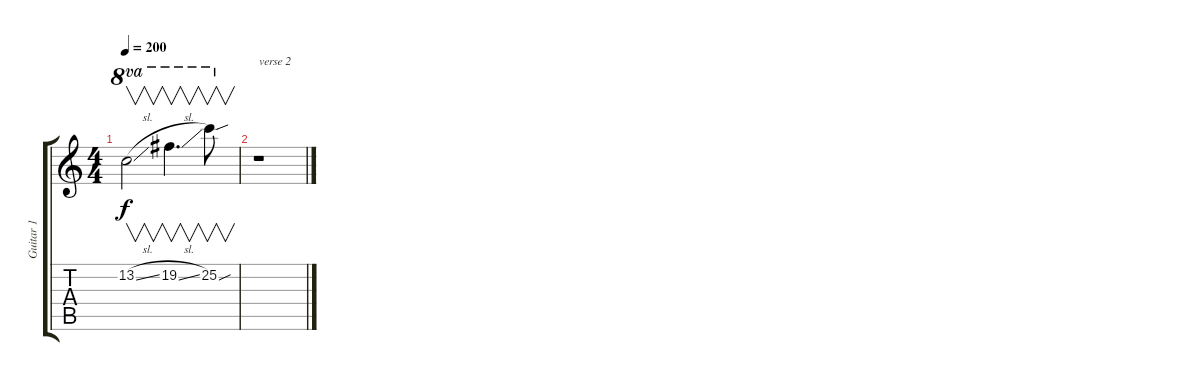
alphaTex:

\track ("Guitar 1" "Guitar 1") {instrument overdrivenguitar}
\staff {score tabs}
\tuning (E4 B3 G3 D3 A2 E2) {hide}
\ts (4 4)
\tempo 200
\clef g2
\ks c
13.2{sl}.2{v ot 8va dy f} 19.2{sl}.4{v d ot 8va} 25.2{sou}.8{v ot 8va} |
r.1{txt "verse 2"}
